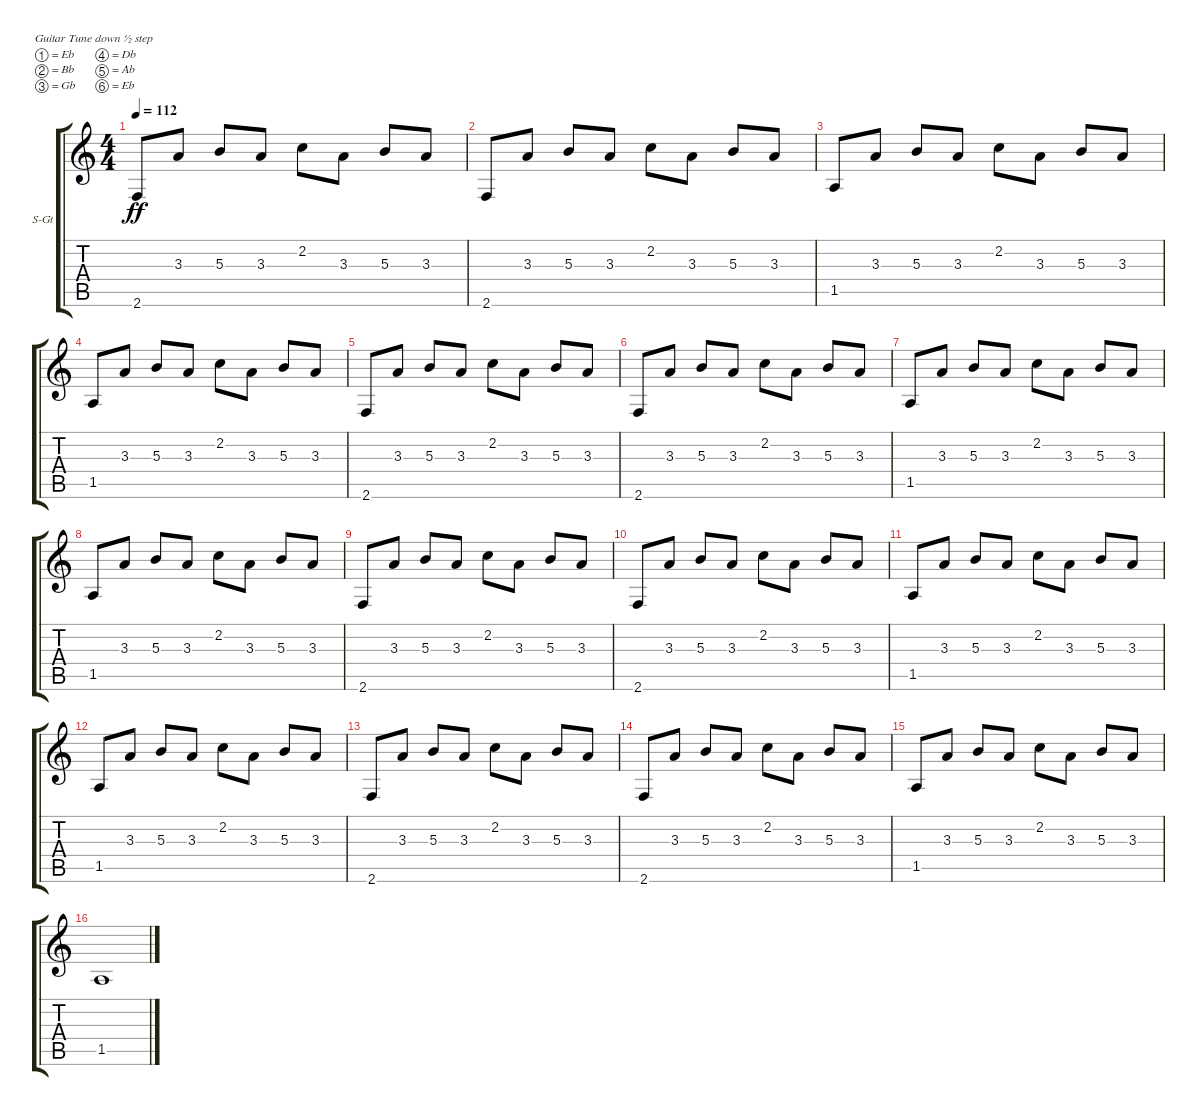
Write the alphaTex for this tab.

\bracketExtendMode groupsimilarinstruments
\firstSystemTrackNameOrientation horizontal
\otherSystemsTrackNameOrientation horizontal
\track ("Гитара 3" "S-Gt") {instrument acousticguitarsteel}
\staff {score tabs}
\tuning (Eb4 Bb3 Gb3 Db3 Ab2 Eb2)
\ts (4 4)
\beaming (8 2 2 2 2)
\tempo 112
\clef g2
\ks c
2.6.8{dy ff instrument acousticguitarsteel} 3.3.8 5.3.8 3.3.8 2.2.8 3.3.8 5.3.8 3.3.8 |
2.6.8 3.3.8 5.3.8 3.3.8 2.2.8 3.3.8 5.3.8 3.3.8 |
1.5.8 3.3.8 5.3.8 3.3.8 2.2.8 3.3.8 5.3.8 3.3.8 |
1.5.8 3.3.8 5.3.8 3.3.8 2.2.8 3.3.8 5.3.8 3.3.8 |
2.6.8 3.3.8 5.3.8 3.3.8 2.2.8 3.3.8 5.3.8 3.3.8 |
2.6.8 3.3.8 5.3.8 3.3.8 2.2.8 3.3.8 5.3.8 3.3.8 |
1.5.8 3.3.8 5.3.8 3.3.8 2.2.8 3.3.8 5.3.8 3.3.8 |
1.5.8 3.3.8 5.3.8 3.3.8 2.2.8 3.3.8 5.3.8 3.3.8 |
2.6.8 3.3.8 5.3.8 3.3.8 2.2.8 3.3.8 5.3.8 3.3.8 |
2.6.8 3.3.8 5.3.8 3.3.8 2.2.8 3.3.8 5.3.8 3.3.8 |
1.5.8 3.3.8 5.3.8 3.3.8 2.2.8 3.3.8 5.3.8 3.3.8 |
1.5.8 3.3.8 5.3.8 3.3.8 2.2.8 3.3.8 5.3.8 3.3.8 |
2.6.8 3.3.8 5.3.8 3.3.8 2.2.8 3.3.8 5.3.8 3.3.8 |
2.6.8 3.3.8 5.3.8 3.3.8 2.2.8 3.3.8 5.3.8 3.3.8 |
1.5.8 3.3.8 5.3.8 3.3.8 2.2.8 3.3.8 5.3.8 3.3.8 |
1.5.1
